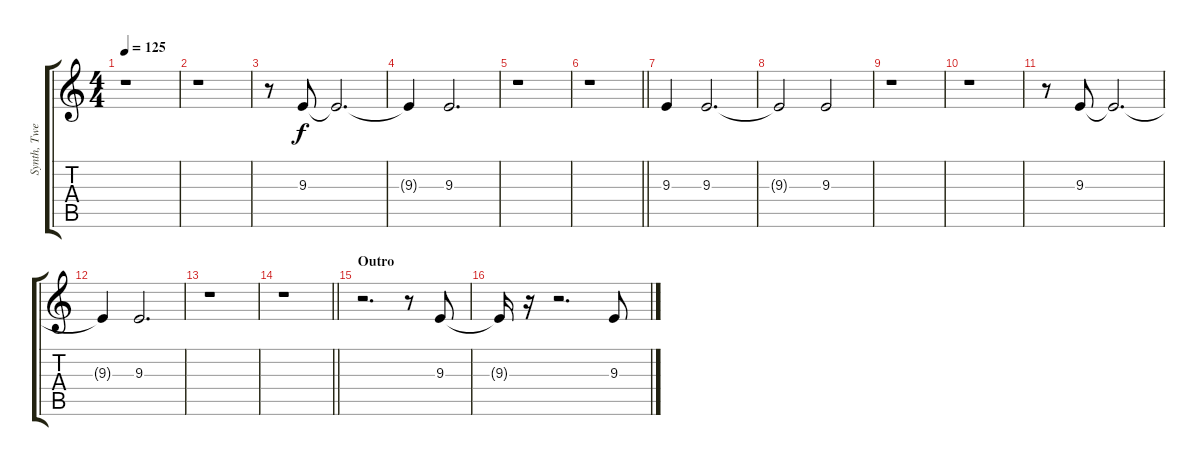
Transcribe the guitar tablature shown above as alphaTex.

\track ("Synth, Tweet" "Synth, Twe") {instrument birdtweet}
\staff {score tabs}
\tuning (E4 B3 G3 D3 A2 E2) {hide}
\ts (4 4)
\tempo 125
\clef g2
\ks c
r.1{dy f} |
r.1 |
r.8 9.3.8 9.3{t}.2{d} |
9.3{t}.4 9.3.2{d} |
r.1 |
\barLineRight lightlight
r.1 |
9.3.4 9.3.2{d} |
9.3{t}.2 9.3.2 |
r.1 |
r.1 |
r.8 9.3.8 9.3{t}.2{d} |
9.3{t}.4 9.3.2{d} |
r.1 |
\barLineRight lightlight
r.1 |
\section ("" "Outro")
r.2{d} r.8 9.3.8 |
9.3{t}.16 r.16 r.2{d} 9.3.8
